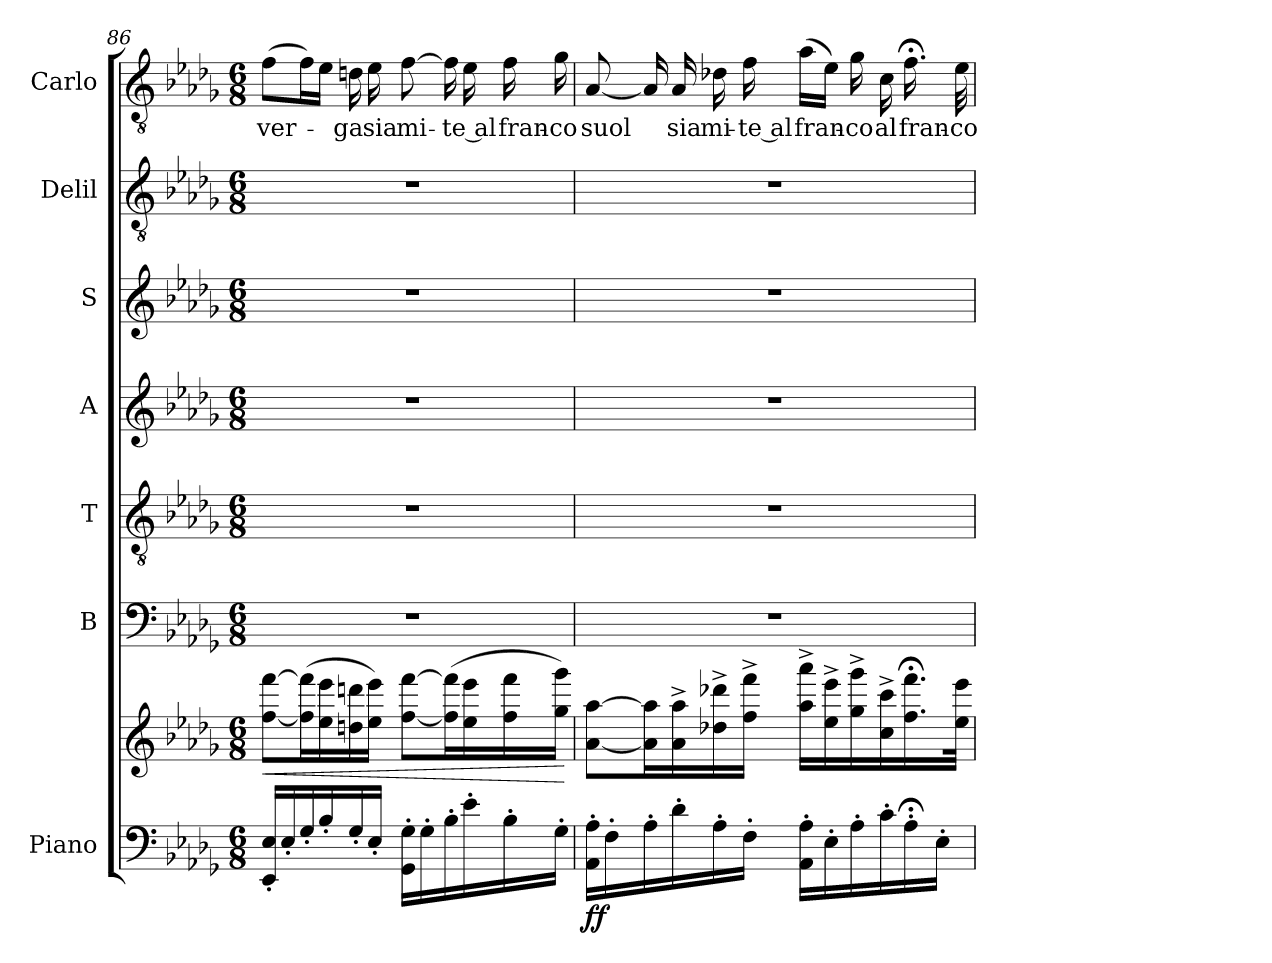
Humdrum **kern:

**kern	**kern	**dynam	**kern	**kern	**kern	**kern	**kern	**kern	**text
*part7	*part7	*part7	*part6	*part5	*part4	*part3	*part2	*part1	*part1
*staff8	*staff7	*staff7/8	*staff6	*staff5	*staff4	*staff3	*staff2	*staff1	*staff1
*I"Piano	*	*	*I"B	*I"T	*I"A	*I"S	*I"Delil	*I"Carlo	*
*I'Pno	*	*	*I'B	*I'T	*I'A	*I'S	*	*	*
*clefF4	*clefG2	*	*clefF4	*clefGv2	*clefG2	*clefG2	*clefGv2	*clefGv2	*
*k[b-e-a-d-g-]	*k[b-e-a-d-g-]	*	*k[b-e-a-d-g-]	*k[b-e-a-d-g-]	*k[b-e-a-d-g-]	*k[b-e-a-d-g-]	*k[b-e-a-d-g-]	*k[b-e-a-d-g-]	*
*M6/8	*M6/8	*	*M6/8	*M6/8	*M6/8	*M6/8	*M6/8	*M6/8	*
=86	=86	=86	=86	=86	=86	=86	=86	=86	=86
!	!	!LO:HP:b	!	!	!	!	!	!	!
16EE-/' 16E-/'LL	[8ff\ [8fff\L	<	2.r	2.r	2.r	2.r	2.r	(8f\L	ver-
16E-'/	.	.	.	.	.	.	.	.	.
16G-'/	(16ff\] 16fff\]L	.	.	.	.	.	.	16f\L)	.
16B-'/	16ee-\ 16eee-\	.	.	.	.	.	.	16e-\JJ	.
16G-'/	16ddn\ 16dddn\	.	.	.	.	.	.	16dn\	-ga
16E-'/JJ	16ee-\ 16eee-\JJ)	.	.	.	.	.	.	16e-\	sia
16GG-\' 16G-\'LL	[8ff\ [8fff\L	.	.	.	.	.	.	[8f\	mi-
16G-'\	.	.	.	.	.	.	.	.	.
16B-'\	(16ff\] 16fff\]L	.	.	.	.	.	.	16f\]	.
16e-'\	16ee-\ 16eee-\	.	.	.	.	.	.	16e-\	-te al
16B-'\	16ff\ 16fff\	.	.	.	.	.	.	16f\	fran-
16G-'\JJ	16gg-\ 16ggg-\JJ)	.	.	.	.	.	.	16g-\	-co
.	.	[	.	.	.	.	.	.	.
=87	=87	=87	=87	=87	=87	=87	=87	=87	=87
!	!	!LO:DY:b=2	!	!	!	!	!	!	!
!	!	!LO:DY:n=1:b	!	!	!	!	!	!	!
16AA-\' 16A-\'LL	[8a-\ [8aa-\L	f f	2.r	2.r	2.r	2.r	2.r	[8A-/	suol
16F'\	.	.	.	.	.	.	.	.	.
16A-'\	16a-\] 16aa-\]L	.	.	.	.	.	.	16A-/]	.
16d-'\	16a-\^ 16aa-\^	.	.	.	.	.	.	16A-/	sia
16A-'\	16dd-X\^ 16ddd-X\^	.	.	.	.	.	.	16d-X\	mi-
16F'\JJ	16ff\^ 16fff\^JJ	.	.	.	.	.	.	16f\	-te al
16AA-\' 16A-\'LL	16aa-\^ 16aaa-\^LL	.	.	.	.	.	.	(16a-\LL	fran-
16E-'\	16ee-\^ 16eee-\^	.	.	.	.	.	.	16e-\JJ)	.
16A-'\	16gg-\^ 16ggg-\^	.	.	.	.	.	.	16g-\	-co
16c'\	16cc\^ 16ccc\^	.	.	.	.	.	.	16c\	al
16A-;<'\	16.ff\;< 16.fff\;<	.	.	.	.	.	.	16.f;<\	fran-
16E-'\JJ	.	.	.	.	.	.	.	.	.
.	32ee-\ 32eee-\JJk	.	.	.	.	.	.	32e-\	-co
=	=	=	=	=	=	=	=	=	=
*-	*-	*-	*-	*-	*-	*-	*-	*-	*-
